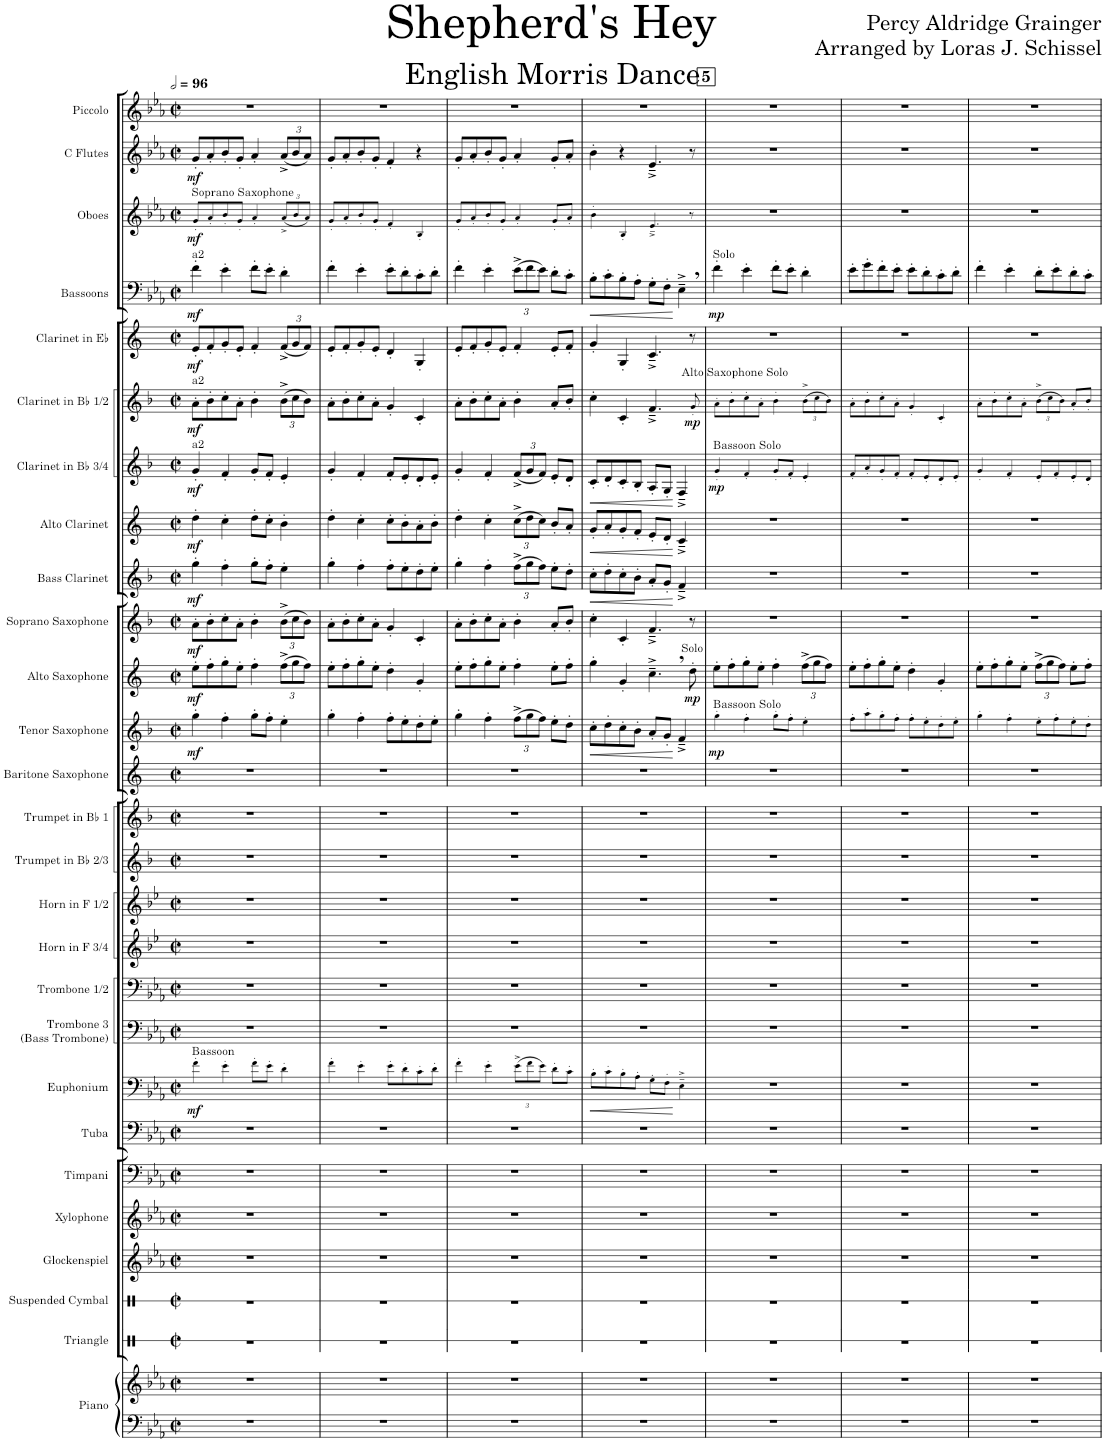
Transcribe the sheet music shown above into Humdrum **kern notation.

**kern	**kern	**kern	**kern	**kern	**kern	**kern	**kern	**kern	**dynam	**kern	**kern	**kern	**kern	**kern	**kern	**kern	**kern	**dynam	**kern	**dynam	**kern	**dynam	**kern	**dynam	**kern	**dynam	**kern	**dynam	**kern	**dynam	**kern	**dynam	**kern	**dynam	**kern	**dynam	**kern	**dynam	**kern
*part27	*part27	*part26	*part25	*part24	*part23	*part22	*part21	*part20	*part20	*part19	*part18	*part17	*part16	*part15	*part14	*part13	*part12	*part12	*part11	*part11	*part10	*part10	*part9	*part9	*part8	*part8	*part7	*part7	*part6	*part6	*part5	*part5	*part4	*part4	*part3	*part3	*part2	*part2	*part1
*staff28	*staff27	*staff26	*staff25	*staff24	*staff23	*staff22	*staff21	*staff20	*staff20	*staff19	*staff18	*staff17	*staff16	*staff15	*staff14	*staff13	*staff12	*staff12	*staff11	*staff11	*staff10	*staff10	*staff9	*staff9	*staff8	*staff8	*staff7	*staff7	*staff6	*staff6	*staff5	*staff5	*staff4	*staff4	*staff3	*staff3	*staff2	*staff2	*staff1
*I"Piano	*	*I"Triangle	*I"Suspended Cymbal	*I"Glockenspiel	*I"Xylophone	*I"Timpani	*I"Tuba	*I"Euphonium	*	*I"Trombone 3 (Bass Trombone)	*I"Trombone 1/2	*I"Horn in F 3/4	*I"Horn in F 1/2	*I"Trumpet in Bb 2/3	*I"Trumpet in Bb 1	*I"Baritone Saxophone	*I"Tenor Saxophone	*	*I"Alto Saxophone	*	*I"Soprano Saxophone	*	*I"Bass Clarinet	*	*I"Alto Clarinet	*	*I"Clarinet in Bb 3/4	*	*I"Clarinet in Bb 1/2	*	*I"Clarinet in Eb	*	*I"Bassoons	*	*I"Oboes	*	*I"C Flutes	*	*I"Piccolo
*I'Pno.	*	*I'Trgl.	*I'Cym.	*I'Glock.	*I'Xyl.	*I'Timp.	*I'Tba.	*I'Euph.	*	*I'Tbn. 3 (Bass Trombone)	*I'Tbn. 1/2	*I'Hn. in F 3/4	*I'Hn. in F 1/2	*I'Tpt. in Bb 2/3	*I'Tpt. in Bb 1	*I'Bar. Sax.	*I'T. Sax.	*	*I'A. Sax.	*	*I'S. Sax.	*	*I'B. Cl.	*	*I'A. Cl.	*	*I'Cl. in Bb 3/4	*	*I'Cl. in Bb 1/2	*	*I'Cl. in Eb	*	*I'Bsns.	*	*I'Ob.	*	*I'Fl.	*	*I'Picc.
*	*	*stria1	*stria1	*	*	*	*	*	*	*	*	*	*	*	*	*	*	*	*	*	*	*	*	*	*	*	*	*	*	*	*	*	*	*	*	*	*	*	*
*clefF4	*clefG2	*clefX	*clefX	*clefG2	*clefG2	*clefF4	*clefF4	*clefF4	*	*clefF4	*clefF4	*clefG2	*clefG2	*clefG2	*clefG2	*clefG2	*clefG2	*	*clefG2	*	*clefG2	*	*clefG2	*	*clefG2	*	*clefG2	*	*clefG2	*	*clefG2	*	*clefF4	*	*clefG2	*	*clefG2	*	*clefG2
*	*	*	*	*Trd-14c-24	*Trd-7c-12	*	*	*	*	*	*	*Trd4c7	*Trd4c7	*Trd1c2	*Trd1c2	*Trd12c21	*Trd8c14	*	*Trd5c9	*	*Trd1c2	*	*Trd8c14	*	*Trd5c9	*	*Trd1c2	*	*Trd1c2	*	*Trd-2c-3	*	*	*	*	*	*	*	*Trd-7c-12
*k[b-e-a-]	*k[b-e-a-]	*k[]	*k[]	*k[b-e-a-]	*k[b-e-a-]	*k[b-e-a-]	*k[b-e-a-]	*k[b-e-a-]	*	*k[b-e-a-]	*k[b-e-a-]	*k[b-e-]	*k[b-e-]	*k[b-]	*k[b-]	*k[]	*k[b-]	*	*k[]	*	*k[b-]	*	*k[b-]	*	*k[]	*	*k[b-]	*	*k[b-]	*	*k[]	*	*k[b-e-a-]	*	*k[b-e-a-]	*	*k[b-e-a-]	*	*k[b-e-a-]
*M2/2	*M2/2	*M2/2	*M2/2	*M2/2	*M2/2	*M2/2	*M2/2	*M2/2	*	*M2/2	*M2/2	*M2/2	*M2/2	*M2/2	*M2/2	*M2/2	*M2/2	*	*M2/2	*	*M2/2	*	*M2/2	*	*M2/2	*	*M2/2	*	*M2/2	*	*M2/2	*	*M2/2	*	*M2/2	*	*M2/2	*	*M2/2
*met(c|)	*met(c|)	*met(c|)	*met(c|)	*met(c|)	*met(c|)	*met(c|)	*met(c|)	*met(c|)	*	*met(c|)	*met(c|)	*met(c|)	*met(c|)	*met(c|)	*met(c|)	*met(c|)	*met(c|)	*	*met(c|)	*	*met(c|)	*	*met(c|)	*	*met(c|)	*	*met(c|)	*	*met(c|)	*	*met(c|)	*	*met(c|)	*	*met(c|)	*	*met(c|)	*	*met(c|)
*MM192	*MM192	*MM192	*MM192	*MM192	*MM192	*MM192	*MM192	*MM192	*	*MM192	*MM192	*MM192	*MM192	*MM192	*MM192	*MM192	*MM192	*	*MM192	*	*MM192	*	*MM192	*	*MM192	*	*MM192	*	*MM192	*	*MM192	*	*MM192	*	*MM192	*	*MM192	*	*MM192
=1	=1	=1	=1	=1	=1	=1	=1	=1	=1	=1	=1	=1	=1	=1	=1	=1	=1	=1	=1	=1	=1	=1	=1	=1	=1	=1	=1	=1	=1	=1	=1	=1	=1	=1	=1	=1	=1	=1	=1
!	!	!	!	!	!	!	!	!	!	!	!	!	!	!	!	!	!	!	!	!	!	!	!	!	!	!	!	!	!	!	!	!	!	!	!LO:TX:a:t=Soprano Saxophone	!	!	!	!
!	!	!	!	!	!	!	!	!	!	!	!	!	!	!	!	!	!	!	!	!	!	!	!	!	!	!	!	!	!	!	!	!	!LO:TX:a:t=a2	!	!	!	!	!	!
!	!	!	!	!	!	!	!	!	!	!	!	!	!	!	!	!	!	!	!	!	!	!	!	!	!	!	!	!	!LO:TX:a:t=a2	!	!	!	!	!	!	!	!	!	!
!	!	!	!	!	!	!	!	!	!	!	!	!	!	!	!	!	!	!	!	!	!	!	!	!	!	!	!LO:TX:a:t=a2	!	!	!	!	!	!	!	!	!	!	!	!
!	!	!	!	!	!	!	!	!LO:TX:a:t=Bassoon	!	!	!	!	!	!	!	!	!	!	!	!	!	!	!	!	!	!	!	!	!	!	!	!	!	!	!	!	!	!	!
!	!	!	!	!	!	!	!	!	!LO:DY:b	!	!	!	!	!	!	!	!	!LO:DY:b	!	!LO:DY:b	!	!LO:DY:b	!	!LO:DY:b	!	!LO:DY:b	!	!LO:DY:b	!	!LO:DY:b	!	!LO:DY:b	!	!LO:DY:b	!	!LO:DY:b	!	!LO:DY:b	!
1r	1r	1r	1r	1r	1r	1r	1r	4f'\	mf	1r	1r	1r	1r	1r	1r	1r	4gg'\	mf	8ee'\L	mf	8a'\L	mf	4gg'\	mf	4dd'\	mf	4g'/	mf	8a'\L	mf	8e'/L	mf	4f'\	mf	8g'/L	mf	8g'/L	mf	1r
.	.	.	.	.	.	.	.	.	.	.	.	.	.	.	.	.	.	.	8ff'\	.	8b-'\	.	.	.	.	.	.	.	8b-'\	.	8f'/	.	.	.	8a-'/	.	8a-'/	.	.
.	.	.	.	.	.	.	.	4e-'\	.	.	.	.	.	.	.	.	4ff'\	.	8gg'\	.	8cc'\	.	4ff'\	.	4cc'\	.	4f'/	.	8cc'\	.	8g'/	.	4e-'\	.	8b-'/	.	8b-'/	.	.
.	.	.	.	.	.	.	.	.	.	.	.	.	.	.	.	.	.	.	8ee'\J	.	8a'\J	.	.	.	.	.	.	.	8a'\J	.	8e'/J	.	.	.	8g'/J	.	8g'/J	.	.
.	.	.	.	.	.	.	.	8f'\L	.	.	.	.	.	.	.	.	8gg'\L	.	4ff'\	.	4b-'\	.	8gg'\L	.	8dd'\L	.	8g'/L	.	4b-'\	.	4f'/	.	8f'\L	.	4a-'/	.	4a-'/	.	.
.	.	.	.	.	.	.	.	8e-'\J	.	.	.	.	.	.	.	.	8ff'\J	.	.	.	.	.	8ff'\J	.	8cc'\J	.	8f'/J	.	.	.	.	.	8e-'\J	.	.	.	.	.	.
*	*	*	*	*	*	*	*	*	*	*	*	*	*	*	*	*	*	*	*Xbrackettup	*	*Xbrackettup	*	*	*	*	*	*	*	*Xbrackettup	*	*Xbrackettup	*	*	*	*Xbrackettup	*	*Xbrackettup	*	*
.	.	.	.	.	.	.	.	4d'\	.	.	.	.	.	.	.	.	4ee'\	.	(12ff^\L	.	(12b-^\L	.	4ee'\	.	4b'\	.	4e'/	.	(12b-^\L	.	(12f^/L	.	4d'\	.	(12a-^/L	.	(12a-^/L	.	.
.	.	.	.	.	.	.	.	.	.	.	.	.	.	.	.	.	.	.	12gg\	.	12cc\	.	.	.	.	.	.	.	12cc\	.	12g/	.	.	.	12b-/	.	12b-/	.	.
.	.	.	.	.	.	.	.	.	.	.	.	.	.	.	.	.	.	.	12ff\J)	.	12b-\J)	.	.	.	.	.	.	.	12b-\J)	.	12f/J)	.	.	.	12a-/J)	.	12a-/J)	.	.
=2	=2	=2	=2	=2	=2	=2	=2	=2	=2	=2	=2	=2	=2	=2	=2	=2	=2	=2	=2	=2	=2	=2	=2	=2	=2	=2	=2	=2	=2	=2	=2	=2	=2	=2	=2	=2	=2	=2	=2
1r	1r	1r	1r	1r	1r	1r	1r	4f'\	.	1r	1r	1r	1r	1r	1r	1r	4gg'\	.	8ee'\L	.	8a'\L	.	4gg'\	.	4dd'\	.	4g'/	.	8a'\L	.	8e'/L	.	4f'\	.	8g'/L	.	8g'/L	.	1r
.	.	.	.	.	.	.	.	.	.	.	.	.	.	.	.	.	.	.	8ff'\	.	8b-'\	.	.	.	.	.	.	.	8b-'\	.	8f'/	.	.	.	8a-'/	.	8a-'/	.	.
.	.	.	.	.	.	.	.	4e-'\	.	.	.	.	.	.	.	.	4ff'\	.	8gg'\	.	8cc'\	.	4ff'\	.	4cc'\	.	4f'/	.	8cc'\	.	8g'/	.	4e-'\	.	8b-'/	.	8b-'/	.	.
.	.	.	.	.	.	.	.	.	.	.	.	.	.	.	.	.	.	.	8ee'\J	.	8a'\J	.	.	.	.	.	.	.	8a'\J	.	8e'/J	.	.	.	8g'/J	.	8g'/J	.	.
.	.	.	.	.	.	.	.	8e-'\L	.	.	.	.	.	.	.	.	8ff'\L	.	4dd'\	.	4g'/	.	8ff'\L	.	8cc'\L	.	8f'/L	.	4g'/	.	4d'/	.	8e-'\L	.	4f'/	.	4f'/	.	.
.	.	.	.	.	.	.	.	8d'\	.	.	.	.	.	.	.	.	8ee'\	.	.	.	.	.	8ee'\	.	8b'\	.	8e'/	.	.	.	.	.	8d'\	.	.	.	.	.	.
.	.	.	.	.	.	.	.	8c'\	.	.	.	.	.	.	.	.	8dd'\	.	4g'/	.	4c'/	.	8dd'\	.	8a'\	.	8d'/	.	4c'/	.	4G'/	.	8c'\	.	4B-'/	.	4r	.	.
.	.	.	.	.	.	.	.	8d'\J	.	.	.	.	.	.	.	.	8ee'\J	.	.	.	.	.	8ee'\J	.	8b'\J	.	8e'/J	.	.	.	.	.	8d'\J	.	.	.	.	.	.
=3	=3	=3	=3	=3	=3	=3	=3	=3	=3	=3	=3	=3	=3	=3	=3	=3	=3	=3	=3	=3	=3	=3	=3	=3	=3	=3	=3	=3	=3	=3	=3	=3	=3	=3	=3	=3	=3	=3	=3
1r	1r	1r	1r	1r	1r	1r	1r	4f'\	.	1r	1r	1r	1r	1r	1r	1r	4gg'\	.	8ee'\L	.	8a'\L	.	4gg'\	.	4dd'\	.	4g'/	.	8a'\L	.	8e'/L	.	4f'\	.	8g'/L	.	8g'/L	.	1r
.	.	.	.	.	.	.	.	.	.	.	.	.	.	.	.	.	.	.	8ff'\	.	8b-'\	.	.	.	.	.	.	.	8b-'\	.	8f'/	.	.	.	8a-'/	.	8a-'/	.	.
.	.	.	.	.	.	.	.	4e-'\	.	.	.	.	.	.	.	.	4ff'\	.	8gg'\	.	8cc'\	.	4ff'\	.	4cc'\	.	4f'/	.	8cc'\	.	8g'/	.	4e-'\	.	8b-'/	.	8b-'/	.	.
.	.	.	.	.	.	.	.	.	.	.	.	.	.	.	.	.	.	.	8ee'\J	.	8a'\J	.	.	.	.	.	.	.	8a'\J	.	8e'/J	.	.	.	8g'/J	.	8g'/J	.	.
*	*	*	*	*	*	*	*	*Xbrackettup	*	*	*	*	*	*	*	*	*Xbrackettup	*	*	*	*	*	*Xbrackettup	*	*Xbrackettup	*	*Xbrackettup	*	*	*	*	*	*Xbrackettup	*	*	*	*	*	*
.	.	.	.	.	.	.	.	(12e-^\L	.	.	.	.	.	.	.	.	(12ff^\L	.	4ff'\	.	4b-'\	.	(12ff^\L	.	(12cc^\L	.	(12f^/L	.	4b-'\	.	4f'/	.	(12e-^\L	.	4a-'/	.	4a-'/	.	.
.	.	.	.	.	.	.	.	12f\	.	.	.	.	.	.	.	.	12gg\	.	.	.	.	.	12gg\	.	12dd\	.	12g/	.	.	.	.	.	12f\	.	.	.	.	.	.
.	.	.	.	.	.	.	.	12e-\J)	.	.	.	.	.	.	.	.	12ff\J)	.	.	.	.	.	12ff\J)	.	12cc\J)	.	12f/J)	.	.	.	.	.	12e-\J)	.	.	.	.	.	.
.	.	.	.	.	.	.	.	8d'\L	.	.	.	.	.	.	.	.	8ee'\L	.	8ee'\L	.	8a'/L	.	8ee'\L	.	8b'/L	.	8e'/L	.	8a'/L	.	8e'/L	.	8d'\L	.	8g'/L	.	8g'/L	.	.
.	.	.	.	.	.	.	.	8c'\J	.	.	.	.	.	.	.	.	8dd'\J	.	8ff'\J	.	8b-'/J	.	8dd'\J	.	8a'/J	.	8d'/J	.	8b-'/J	.	8f'/J	.	8c'\J	.	8a-'/J	.	8a-'/J	.	.
=4	=4	=4	=4	=4	=4	=4	=4	=4	=4	=4	=4	=4	=4	=4	=4	=4	=4	=4	=4	=4	=4	=4	=4	=4	=4	=4	=4	=4	=4	=4	=4	=4	=4	=4	=4	=4	=4	=4	=4
!	!	!	!	!	!	!	!	!	!LO:HP:b	!	!	!	!	!	!	!	!	!LO:HP:b	!	!	!	!	!	!LO:HP:b	!	!LO:HP:b	!	!LO:HP:b	!	!	!	!	!	!LO:HP:b	!	!	!	!	!
1r	1r	1r	1r	1r	1r	1r	1r	8B-'\L	<	1r	1r	1r	1r	1r	1r	1r	8cc'\L	<	4gg'\	.	4cc'\	.	8cc'\L	<	8g'/L	<	8c'/L	<	4cc'\	.	4g'/	.	8B-'\L	<	4b-'\	.	4b-'\	.	1r
.	.	.	.	.	.	.	.	8c'\	.	.	.	.	.	.	.	.	8dd'\	.	.	.	.	.	8dd'\	.	8a'/	.	8d'/	.	.	.	.	.	8c'\	.	.	.	.	.	.
.	.	.	.	.	.	.	.	8B-'\	.	.	.	.	.	.	.	.	8cc'\	.	4g'/	.	4c'/	.	8cc'\	.	8g'/	.	8c'/	.	4c'/	.	4G'/	.	8B-'\	.	4B-'/	.	4r	.	.
.	.	.	.	.	.	.	.	8A-'\J	.	.	.	.	.	.	.	.	8b-'\J	.	.	.	.	.	8b-'\J	.	8f'/J	.	8B-'/J	.	.	.	.	.	8A-'\J	.	.	.	.	.	.
.	.	.	.	.	.	.	.	8G'\L	.	.	.	.	.	.	.	.	8a'/L	.	4.cc~^,\	.	4.f~^/	.	8a'/L	.	8e'/L	.	8A'/L	.	4.f~^/	.	4.c~^/	.	8G'\L	.	4.e-~^/	.	4.e-~^/	.	.
.	.	.	.	.	.	.	.	8F'\J	.	.	.	.	.	.	.	.	8g'/J	.	.	.	.	.	8g'/J	.	8d'/J	.	8G'/J	.	.	.	.	.	8F'\J	.	.	.	.	.	.
.	.	.	.	.	.	.	.	4E-~^\	[	.	.	.	.	.	.	.	4f~^/	[	.	.	.	.	4f~^/	[	4c~^/	[	4F~^/	[	.	.	.	.	4E-~^,\	[	.	.	.	.	.
!	!	!	!	!	!	!	!	!	!	!	!	!	!	!	!	!	!	!	!	!	!	!	!	!	!	!	!	!	!LO:TX:a:t=Alto Saxophone Solo	!	!	!	!	!	!	!	!	!	!
!	!	!	!	!	!	!	!	!	!	!	!	!	!	!	!	!	!	!	!LO:TX:a:t=Solo	!	!	!	!	!	!	!	!	!	!	!	!	!	!	!	!	!	!	!	!
!	!	!	!	!	!	!	!	!	!	!	!	!	!	!	!	!	!	!	!	!LO:DY:b	!	!	!	!	!	!	!	!	!	!LO:DY:b	!	!	!	!	!	!	!	!	!
.	.	.	.	.	.	.	.	.	.	.	.	.	.	.	.	.	.	.	8dd'\	mp	8r	.	.	.	.	.	.	.	8g'/	mp	8r	.	.	.	8r	.	8r	.	.
!!LO:REH:place=s1:a:B:cj:fs=14:t=5
=5	=5	=5	=5	=5	=5	=5	=5	=5	=5	=5	=5	=5	=5	=5	=5	=5	=5	=5	=5	=5	=5	=5	=5	=5	=5	=5	=5	=5	=5	=5	=5	=5	=5	=5	=5	=5	=5	=5	=5
!	!	!	!	!	!	!	!	!	!	!	!	!	!	!	!	!	!	!	!	!	!	!	!	!	!	!	!	!	!	!	!	!	!LO:TX:a:t=Solo	!	!	!	!	!	!
!	!	!	!	!	!	!	!	!	!	!	!	!	!	!	!	!	!	!	!	!	!	!	!	!	!	!	!LO:TX:a:t=Bassoon Solo	!	!	!	!	!	!	!	!	!	!	!	!
!	!	!	!	!	!	!	!	!	!	!	!	!	!	!	!	!	!LO:TX:a:t=Bassoon Solo	!	!	!	!	!	!	!	!	!	!	!	!	!	!	!	!	!	!	!	!	!	!
!	!	!	!	!	!	!	!	!	!	!	!	!	!	!	!	!	!	!LO:DY:b	!	!	!	!	!	!	!	!	!	!LO:DY:b	!	!	!	!	!	!LO:DY:b	!	!	!	!	!
1r	1r	1r	1r	1r	1r	1r	1r	1r	.	1r	1r	1r	1r	1r	1r	1r	4gg'\	mp	8ee'\L	.	1r	.	1r	.	1r	.	4g'/	mp	8a'\L	.	1r	.	4f'\	mp	1r	.	1r	.	1r
.	.	.	.	.	.	.	.	.	.	.	.	.	.	.	.	.	.	.	8ff'\	.	.	.	.	.	.	.	.	.	8b-'\	.	.	.	.	.	.	.	.	.	.
.	.	.	.	.	.	.	.	.	.	.	.	.	.	.	.	.	4ff'\	.	8gg'\	.	.	.	.	.	.	.	4f'/	.	8cc'\	.	.	.	4e-'\	.	.	.	.	.	.
.	.	.	.	.	.	.	.	.	.	.	.	.	.	.	.	.	.	.	8ee'\J	.	.	.	.	.	.	.	.	.	8a'\J	.	.	.	.	.	.	.	.	.	.
.	.	.	.	.	.	.	.	.	.	.	.	.	.	.	.	.	8gg'\L	.	4ff'\	.	.	.	.	.	.	.	8g'/L	.	4b-'\	.	.	.	8f'\L	.	.	.	.	.	.
.	.	.	.	.	.	.	.	.	.	.	.	.	.	.	.	.	8ff'\J	.	.	.	.	.	.	.	.	.	8f'/J	.	.	.	.	.	8e-'\J	.	.	.	.	.	.
.	.	.	.	.	.	.	.	.	.	.	.	.	.	.	.	.	4ee'\	.	(12ff^\L	.	.	.	.	.	.	.	4e'/	.	(12b-^\L	.	.	.	4d'\	.	.	.	.	.	.
.	.	.	.	.	.	.	.	.	.	.	.	.	.	.	.	.	.	.	12gg\	.	.	.	.	.	.	.	.	.	12cc\	.	.	.	.	.	.	.	.	.	.
.	.	.	.	.	.	.	.	.	.	.	.	.	.	.	.	.	.	.	12ff\J)	.	.	.	.	.	.	.	.	.	12b-\J)	.	.	.	.	.	.	.	.	.	.
=6	=6	=6	=6	=6	=6	=6	=6	=6	=6	=6	=6	=6	=6	=6	=6	=6	=6	=6	=6	=6	=6	=6	=6	=6	=6	=6	=6	=6	=6	=6	=6	=6	=6	=6	=6	=6	=6	=6	=6
1r	1r	1r	1r	1r	1r	1r	1r	1r	.	1r	1r	1r	1r	1r	1r	1r	8ff'\L	.	8ee'\L	.	1r	.	1r	.	1r	.	8f'/L	.	8a'\L	.	1r	.	8e-'\L	.	1r	.	1r	.	1r
.	.	.	.	.	.	.	.	.	.	.	.	.	.	.	.	.	8aa'\	.	8ff'\	.	.	.	.	.	.	.	8a'/	.	8b-'\	.	.	.	8g'\	.	.	.	.	.	.
.	.	.	.	.	.	.	.	.	.	.	.	.	.	.	.	.	8gg'\	.	8gg'\	.	.	.	.	.	.	.	8g'/	.	8cc'\	.	.	.	8f'\	.	.	.	.	.	.
.	.	.	.	.	.	.	.	.	.	.	.	.	.	.	.	.	8ff'\J	.	8ee'\J	.	.	.	.	.	.	.	8f'/J	.	8a'\J	.	.	.	8e-'\J	.	.	.	.	.	.
.	.	.	.	.	.	.	.	.	.	.	.	.	.	.	.	.	8ff'\L	.	4dd'\	.	.	.	.	.	.	.	8f'/L	.	4g'/	.	.	.	8e-'\L	.	.	.	.	.	.
.	.	.	.	.	.	.	.	.	.	.	.	.	.	.	.	.	8ee'\	.	.	.	.	.	.	.	.	.	8e'/	.	.	.	.	.	8d'\	.	.	.	.	.	.
.	.	.	.	.	.	.	.	.	.	.	.	.	.	.	.	.	8dd'\	.	4g'/	.	.	.	.	.	.	.	8d'/	.	4c'/	.	.	.	8c'\	.	.	.	.	.	.
.	.	.	.	.	.	.	.	.	.	.	.	.	.	.	.	.	8ee'\J	.	.	.	.	.	.	.	.	.	8e'/J	.	.	.	.	.	8d'\J	.	.	.	.	.	.
=7	=7	=7	=7	=7	=7	=7	=7	=7	=7	=7	=7	=7	=7	=7	=7	=7	=7	=7	=7	=7	=7	=7	=7	=7	=7	=7	=7	=7	=7	=7	=7	=7	=7	=7	=7	=7	=7	=7	=7
1r	1r	1r	1r	1r	1r	1r	1r	1r	.	1r	1r	1r	1r	1r	1r	1r	4gg'\	.	8ee'\L	.	1r	.	1r	.	1r	.	4g'/	.	8a'\L	.	1r	.	4f'\	.	1r	.	1r	.	1r
.	.	.	.	.	.	.	.	.	.	.	.	.	.	.	.	.	.	.	8ff'\	.	.	.	.	.	.	.	.	.	8b-'\	.	.	.	.	.	.	.	.	.	.
.	.	.	.	.	.	.	.	.	.	.	.	.	.	.	.	.	4ff'\	.	8gg'\	.	.	.	.	.	.	.	4f'/	.	8cc'\	.	.	.	4e-'\	.	.	.	.	.	.
.	.	.	.	.	.	.	.	.	.	.	.	.	.	.	.	.	.	.	8ee'\J	.	.	.	.	.	.	.	.	.	8a'\J	.	.	.	.	.	.	.	.	.	.
.	.	.	.	.	.	.	.	.	.	.	.	.	.	.	.	.	8ee'\L	.	(12ff^\L	.	.	.	.	.	.	.	8e'/L	.	(12b-^\L	.	.	.	8d'\L	.	.	.	.	.	.
.	.	.	.	.	.	.	.	.	.	.	.	.	.	.	.	.	.	.	12gg\	.	.	.	.	.	.	.	.	.	12cc\	.	.	.	.	.	.	.	.	.	.
.	.	.	.	.	.	.	.	.	.	.	.	.	.	.	.	.	8ff'\	.	.	.	.	.	.	.	.	.	8f'/	.	.	.	.	.	8e-'\	.	.	.	.	.	.
.	.	.	.	.	.	.	.	.	.	.	.	.	.	.	.	.	.	.	12ff\J)	.	.	.	.	.	.	.	.	.	12b-\J)	.	.	.	.	.	.	.	.	.	.
.	.	.	.	.	.	.	.	.	.	.	.	.	.	.	.	.	8ee'\	.	8ee'\L	.	.	.	.	.	.	.	8e'/	.	8a'/L	.	.	.	8d'\	.	.	.	.	.	.
.	.	.	.	.	.	.	.	.	.	.	.	.	.	.	.	.	8dd'\J	.	8ff'\J	.	.	.	.	.	.	.	8d'/J	.	8b-'/J	.	.	.	8c'\J	.	.	.	.	.	.
=	=	=	=	=	=	=	=	=	=	=	=	=	=	=	=	=	=	=	=	=	=	=	=	=	=	=	=	=	=	=	=	=	=	=	=	=	=	=	=
*-	*-	*-	*-	*-	*-	*-	*-	*-	*-	*-	*-	*-	*-	*-	*-	*-	*-	*-	*-	*-	*-	*-	*-	*-	*-	*-	*-	*-	*-	*-	*-	*-	*-	*-	*-	*-	*-	*-	*-
